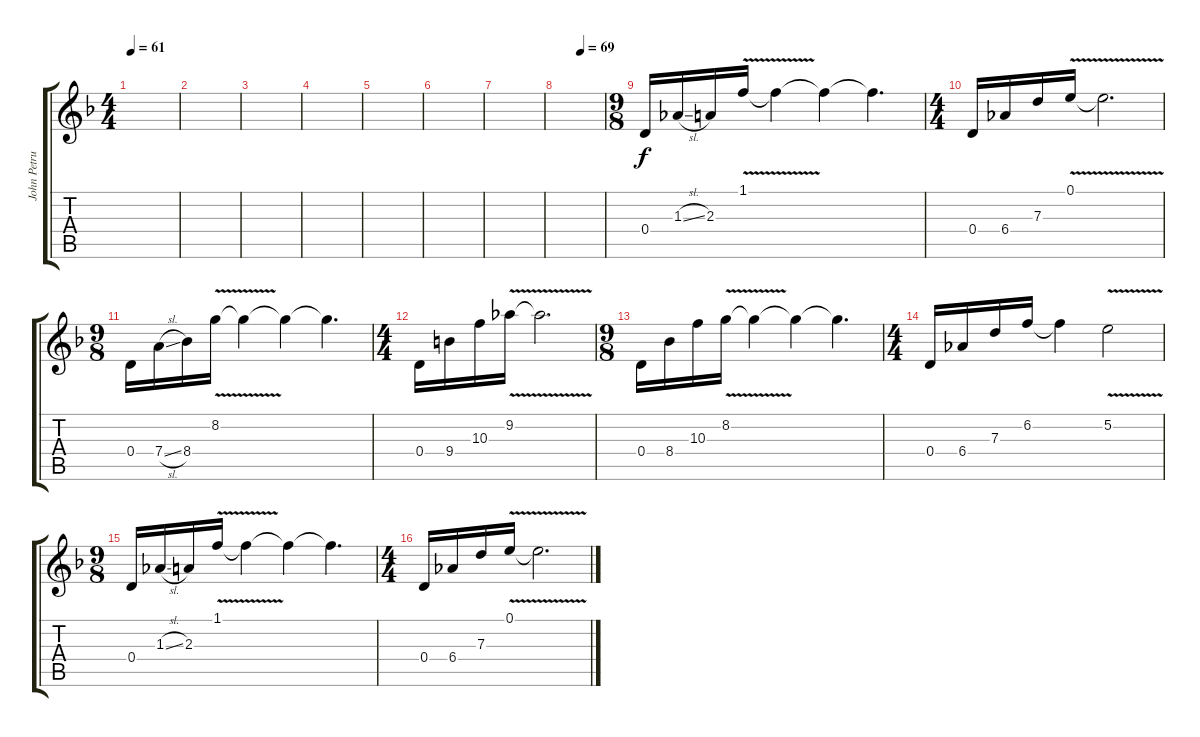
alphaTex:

\track ("John Petrucci - Guitar" "John Petru") {instrument distortionguitar}
\staff {score tabs}
\tuning (E4 B3 G3 D3 A2 E2) {hide}
\ts (4 4)
\tempo 61
\clef g2
\ks dminor
|
|
|
|
|
|
|
\tempo (69 0.5)
|
\ts (9 8)
0.4.16{volume 13 balance 16 instrument electricguitarclean} 1.3{sl}.16 2.3.16 1.1{v}.16 1.1{t}.4 1.1{t}.4 1.1{t}.4{d} |
\ts (4 4)
0.4.16 6.4.16 7.3.16 0.1{v}.16 0.1{t}.2{d} |
\ts (9 8)
0.4.16 7.4{sl}.16 8.4.16 8.2{v}.16 8.2{t}.4 8.2{t}.4 8.2{t}.4{d} |
\ts (4 4)
0.4.16 9.4.16 10.3.16 9.2{v}.16 9.2{t}.2{d} |
\ts (9 8)
0.4.16 8.4.16 10.3.16 8.2{v}.16 8.2{t}.4 8.2{t}.4 8.2{t}.4{d} |
\ts (4 4)
0.4.16 6.4.16 7.3.16 6.2.16 6.2{t}.4 5.2{v}.2 |
\ts (9 8)
0.4.16 1.3{sl}.16 2.3.16 1.1{v}.16 1.1{t}.4 1.1{t}.4 1.1{t}.4{d} |
\ts (4 4)
0.4.16 6.4.16 7.3.16 0.1{v}.16 0.1{t}.2{d}
